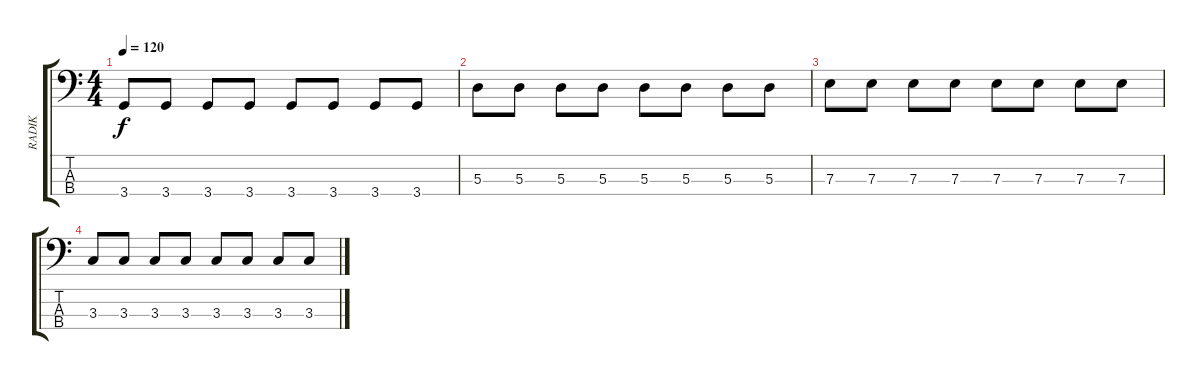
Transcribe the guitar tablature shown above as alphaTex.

\track ("RADIK" "RADIK") {instrument electricbasspick}
\staff {score tabs}
\tuning (G2 D2 A1 E1) {hide}
\ts (4 4)
\tempo 120
\clef f4
\ks c
3.4.8{dy f} 3.4.8 3.4.8 3.4.8 3.4.8 3.4.8 3.4.8 3.4.8 |
5.3.8 5.3.8 5.3.8 5.3.8 5.3.8 5.3.8 5.3.8 5.3.8 |
7.3.8 7.3.8 7.3.8 7.3.8 7.3.8 7.3.8 7.3.8 7.3.8 |
3.3.8 3.3.8 3.3.8 3.3.8 3.3.8 3.3.8 3.3.8 3.3.8
